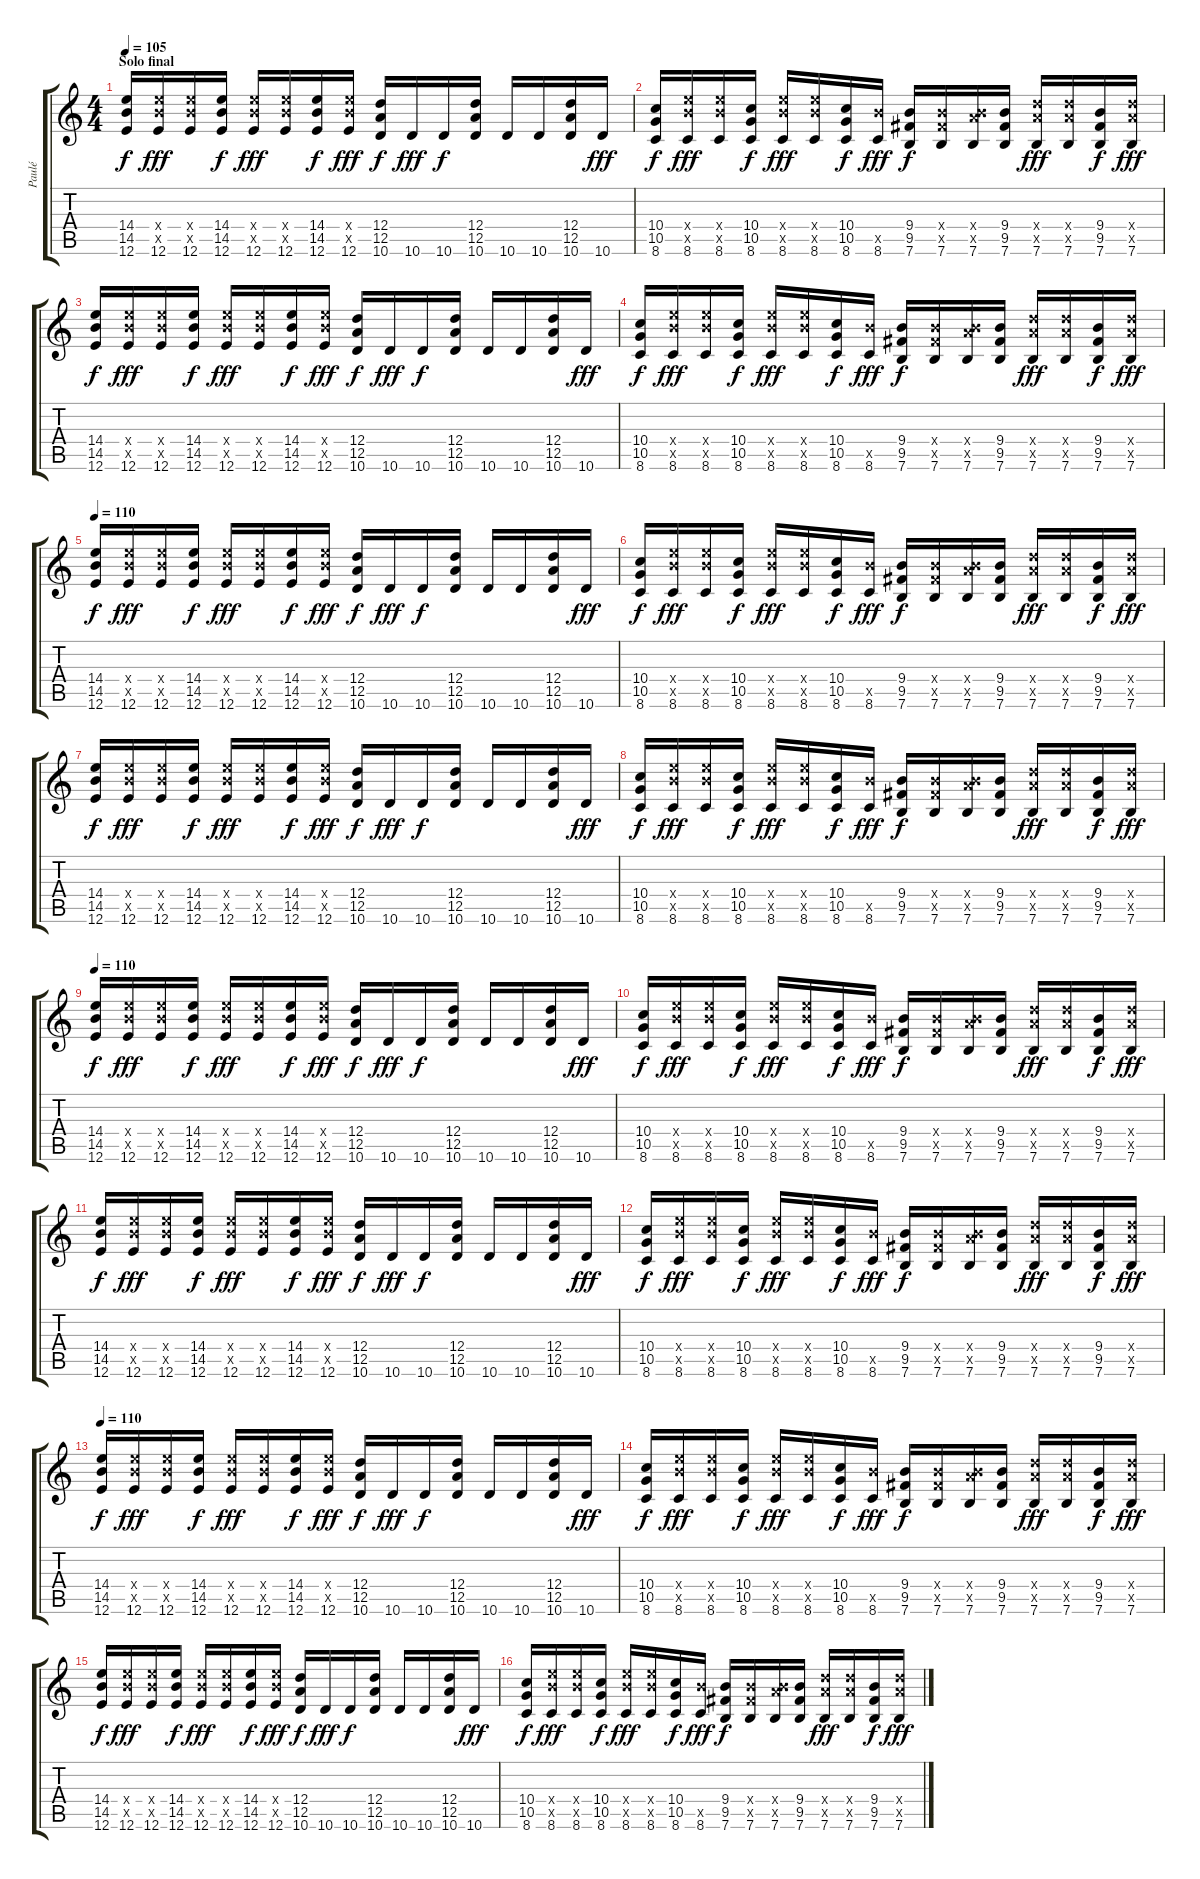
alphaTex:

\track ("Paulé" "Paulé") {instrument overdrivenguitar}
\staff {score tabs}
\tuning (E4 B3 G3 D3 A2 E2) {hide}
\ts (4 4)
\section ("" "Solo final")
\tempo 105
\clef g2
\ks c
(14.4 14.5 12.6).16{dy f instrument overdrivenguitar} (14.4{x} 14.5{x} 12.6).16{dy fff} (14.4{x} 14.5{x} 12.6).16 (14.4 14.5 12.6).16{dy f} (14.4{x} 14.5{x} 12.6).16{dy fff} (14.4{x} 14.5{x} 12.6).16 (14.4 14.5 12.6).16{dy f} (14.4{x} 14.5{x} 12.6).16{dy fff} (12.4 12.5 10.6).16{dy f} 10.6.16{dy fff} 10.6.16{dy f} (12.4 12.5 10.6).16 10.6.16 10.6.16 (12.4 12.5 10.6).16 10.6.16{dy fff} |
(10.4 10.5 8.6).16{dy f} (14.4{x} 14.5{x} 8.6).16{dy fff} (14.4{x} 14.5{x} 8.6).16 (10.4 10.5 8.6).16{dy f} (14.4{x} 14.5{x} 8.6).16{dy fff} (14.4{x} 14.5{x} 8.6).16 (10.4 10.5 8.6).16{dy f} (14.5{x} 8.6).16{dy fff} (9.4 9.5 7.6).16{dy f} (9.4{x} 9.5{x} 7.6).16 (9.4{x} 12.5{x} 7.6).16 (9.4 9.5 7.6).16 (12.4{x} 12.5{x} 7.6).16{dy fff} (12.4{x} 12.5{x} 7.6).16 (9.4 9.5 7.6).16{dy f} (12.4{x} 12.5{x} 7.6).16{dy fff} |
(14.4 14.5 12.6).16{dy f} (14.4{x} 14.5{x} 12.6).16{dy fff} (14.4{x} 14.5{x} 12.6).16 (14.4 14.5 12.6).16{dy f} (14.4{x} 14.5{x} 12.6).16{dy fff} (14.4{x} 14.5{x} 12.6).16 (14.4 14.5 12.6).16{dy f} (14.4{x} 14.5{x} 12.6).16{dy fff} (12.4 12.5 10.6).16{dy f} 10.6.16{dy fff} 10.6.16{dy f} (12.4 12.5 10.6).16 10.6.16 10.6.16 (12.4 12.5 10.6).16 10.6.16{dy fff} |
(10.4 10.5 8.6).16{dy f} (14.4{x} 14.5{x} 8.6).16{dy fff} (14.4{x} 14.5{x} 8.6).16 (10.4 10.5 8.6).16{dy f} (14.4{x} 14.5{x} 8.6).16{dy fff} (14.4{x} 14.5{x} 8.6).16 (10.4 10.5 8.6).16{dy f} (14.5{x} 8.6).16{dy fff} (9.4 9.5 7.6).16{dy f} (9.4{x} 9.5{x} 7.6).16 (9.4{x} 12.5{x} 7.6).16 (9.4 9.5 7.6).16 (12.4{x} 12.5{x} 7.6).16{dy fff} (12.4{x} 12.5{x} 7.6).16 (9.4 9.5 7.6).16{dy f} (12.4{x} 12.5{x} 7.6).16{dy fff} |
\tempo 110
(14.4 14.5 12.6).16{dy f} (14.4{x} 14.5{x} 12.6).16{dy fff} (14.4{x} 14.5{x} 12.6).16 (14.4 14.5 12.6).16{dy f} (14.4{x} 14.5{x} 12.6).16{dy fff} (14.4{x} 14.5{x} 12.6).16 (14.4 14.5 12.6).16{dy f} (14.4{x} 14.5{x} 12.6).16{dy fff} (12.4 12.5 10.6).16{dy f} 10.6.16{dy fff} 10.6.16{dy f} (12.4 12.5 10.6).16 10.6.16 10.6.16 (12.4 12.5 10.6).16 10.6.16{dy fff} |
(10.4 10.5 8.6).16{dy f} (14.4{x} 14.5{x} 8.6).16{dy fff} (14.4{x} 14.5{x} 8.6).16 (10.4 10.5 8.6).16{dy f} (14.4{x} 14.5{x} 8.6).16{dy fff} (14.4{x} 14.5{x} 8.6).16 (10.4 10.5 8.6).16{dy f} (14.5{x} 8.6).16{dy fff} (9.4 9.5 7.6).16{dy f} (9.4{x} 9.5{x} 7.6).16 (9.4{x} 12.5{x} 7.6).16 (9.4 9.5 7.6).16 (12.4{x} 12.5{x} 7.6).16{dy fff} (12.4{x} 12.5{x} 7.6).16 (9.4 9.5 7.6).16{dy f} (12.4{x} 12.5{x} 7.6).16{dy fff} |
(14.4 14.5 12.6).16{dy f} (14.4{x} 14.5{x} 12.6).16{dy fff} (14.4{x} 14.5{x} 12.6).16 (14.4 14.5 12.6).16{dy f} (14.4{x} 14.5{x} 12.6).16{dy fff} (14.4{x} 14.5{x} 12.6).16 (14.4 14.5 12.6).16{dy f} (14.4{x} 14.5{x} 12.6).16{dy fff} (12.4 12.5 10.6).16{dy f} 10.6.16{dy fff} 10.6.16{dy f} (12.4 12.5 10.6).16 10.6.16 10.6.16 (12.4 12.5 10.6).16 10.6.16{dy fff} |
(10.4 10.5 8.6).16{dy f} (14.4{x} 14.5{x} 8.6).16{dy fff} (14.4{x} 14.5{x} 8.6).16 (10.4 10.5 8.6).16{dy f} (14.4{x} 14.5{x} 8.6).16{dy fff} (14.4{x} 14.5{x} 8.6).16 (10.4 10.5 8.6).16{dy f} (14.5{x} 8.6).16{dy fff} (9.4 9.5 7.6).16{dy f} (9.4{x} 9.5{x} 7.6).16 (9.4{x} 12.5{x} 7.6).16 (9.4 9.5 7.6).16 (12.4{x} 12.5{x} 7.6).16{dy fff} (12.4{x} 12.5{x} 7.6).16 (9.4 9.5 7.6).16{dy f} (12.4{x} 12.5{x} 7.6).16{dy fff} |
\tempo 110
(14.4 14.5 12.6).16{dy f instrument overdrivenguitar} (14.4{x} 14.5{x} 12.6).16{dy fff} (14.4{x} 14.5{x} 12.6).16 (14.4 14.5 12.6).16{dy f} (14.4{x} 14.5{x} 12.6).16{dy fff} (14.4{x} 14.5{x} 12.6).16 (14.4 14.5 12.6).16{dy f} (14.4{x} 14.5{x} 12.6).16{dy fff} (12.4 12.5 10.6).16{dy f} 10.6.16{dy fff} 10.6.16{dy f} (12.4 12.5 10.6).16 10.6.16 10.6.16 (12.4 12.5 10.6).16 10.6.16{dy fff} |
(10.4 10.5 8.6).16{dy f} (14.4{x} 14.5{x} 8.6).16{dy fff} (14.4{x} 14.5{x} 8.6).16 (10.4 10.5 8.6).16{dy f} (14.4{x} 14.5{x} 8.6).16{dy fff} (14.4{x} 14.5{x} 8.6).16 (10.4 10.5 8.6).16{dy f} (14.5{x} 8.6).16{dy fff} (9.4 9.5 7.6).16{dy f} (9.4{x} 9.5{x} 7.6).16 (9.4{x} 12.5{x} 7.6).16 (9.4 9.5 7.6).16 (12.4{x} 12.5{x} 7.6).16{dy fff} (12.4{x} 12.5{x} 7.6).16 (9.4 9.5 7.6).16{dy f} (12.4{x} 12.5{x} 7.6).16{dy fff} |
(14.4 14.5 12.6).16{dy f} (14.4{x} 14.5{x} 12.6).16{dy fff} (14.4{x} 14.5{x} 12.6).16 (14.4 14.5 12.6).16{dy f} (14.4{x} 14.5{x} 12.6).16{dy fff} (14.4{x} 14.5{x} 12.6).16 (14.4 14.5 12.6).16{dy f} (14.4{x} 14.5{x} 12.6).16{dy fff} (12.4 12.5 10.6).16{dy f} 10.6.16{dy fff} 10.6.16{dy f} (12.4 12.5 10.6).16 10.6.16 10.6.16 (12.4 12.5 10.6).16 10.6.16{dy fff} |
(10.4 10.5 8.6).16{dy f} (14.4{x} 14.5{x} 8.6).16{dy fff} (14.4{x} 14.5{x} 8.6).16 (10.4 10.5 8.6).16{dy f} (14.4{x} 14.5{x} 8.6).16{dy fff} (14.4{x} 14.5{x} 8.6).16 (10.4 10.5 8.6).16{dy f} (14.5{x} 8.6).16{dy fff} (9.4 9.5 7.6).16{dy f} (9.4{x} 9.5{x} 7.6).16 (9.4{x} 12.5{x} 7.6).16 (9.4 9.5 7.6).16 (12.4{x} 12.5{x} 7.6).16{dy fff} (12.4{x} 12.5{x} 7.6).16 (9.4 9.5 7.6).16{dy f} (12.4{x} 12.5{x} 7.6).16{dy fff} |
\tempo 110
(14.4 14.5 12.6).16{dy f instrument overdrivenguitar} (14.4{x} 14.5{x} 12.6).16{dy fff} (14.4{x} 14.5{x} 12.6).16 (14.4 14.5 12.6).16{dy f} (14.4{x} 14.5{x} 12.6).16{dy fff} (14.4{x} 14.5{x} 12.6).16 (14.4 14.5 12.6).16{dy f} (14.4{x} 14.5{x} 12.6).16{dy fff} (12.4 12.5 10.6).16{dy f} 10.6.16{dy fff} 10.6.16{dy f} (12.4 12.5 10.6).16 10.6.16 10.6.16 (12.4 12.5 10.6).16 10.6.16{dy fff} |
(10.4 10.5 8.6).16{dy f} (14.4{x} 14.5{x} 8.6).16{dy fff} (14.4{x} 14.5{x} 8.6).16 (10.4 10.5 8.6).16{dy f} (14.4{x} 14.5{x} 8.6).16{dy fff} (14.4{x} 14.5{x} 8.6).16 (10.4 10.5 8.6).16{dy f} (14.5{x} 8.6).16{dy fff} (9.4 9.5 7.6).16{dy f} (9.4{x} 9.5{x} 7.6).16 (9.4{x} 12.5{x} 7.6).16 (9.4 9.5 7.6).16 (12.4{x} 12.5{x} 7.6).16{dy fff} (12.4{x} 12.5{x} 7.6).16 (9.4 9.5 7.6).16{dy f} (12.4{x} 12.5{x} 7.6).16{dy fff} |
(14.4 14.5 12.6).16{dy f} (14.4{x} 14.5{x} 12.6).16{dy fff} (14.4{x} 14.5{x} 12.6).16 (14.4 14.5 12.6).16{dy f} (14.4{x} 14.5{x} 12.6).16{dy fff} (14.4{x} 14.5{x} 12.6).16 (14.4 14.5 12.6).16{dy f} (14.4{x} 14.5{x} 12.6).16{dy fff} (12.4 12.5 10.6).16{dy f} 10.6.16{dy fff} 10.6.16{dy f} (12.4 12.5 10.6).16 10.6.16 10.6.16 (12.4 12.5 10.6).16 10.6.16{dy fff} |
(10.4 10.5 8.6).16{dy f} (14.4{x} 14.5{x} 8.6).16{dy fff} (14.4{x} 14.5{x} 8.6).16 (10.4 10.5 8.6).16{dy f} (14.4{x} 14.5{x} 8.6).16{dy fff} (14.4{x} 14.5{x} 8.6).16 (10.4 10.5 8.6).16{dy f} (14.5{x} 8.6).16{dy fff} (9.4 9.5 7.6).16{dy f} (9.4{x} 9.5{x} 7.6).16 (9.4{x} 12.5{x} 7.6).16 (9.4 9.5 7.6).16 (12.4{x} 12.5{x} 7.6).16{dy fff} (12.4{x} 12.5{x} 7.6).16 (9.4 9.5 7.6).16{dy f} (12.4{x} 12.5{x} 7.6).16{dy fff}
